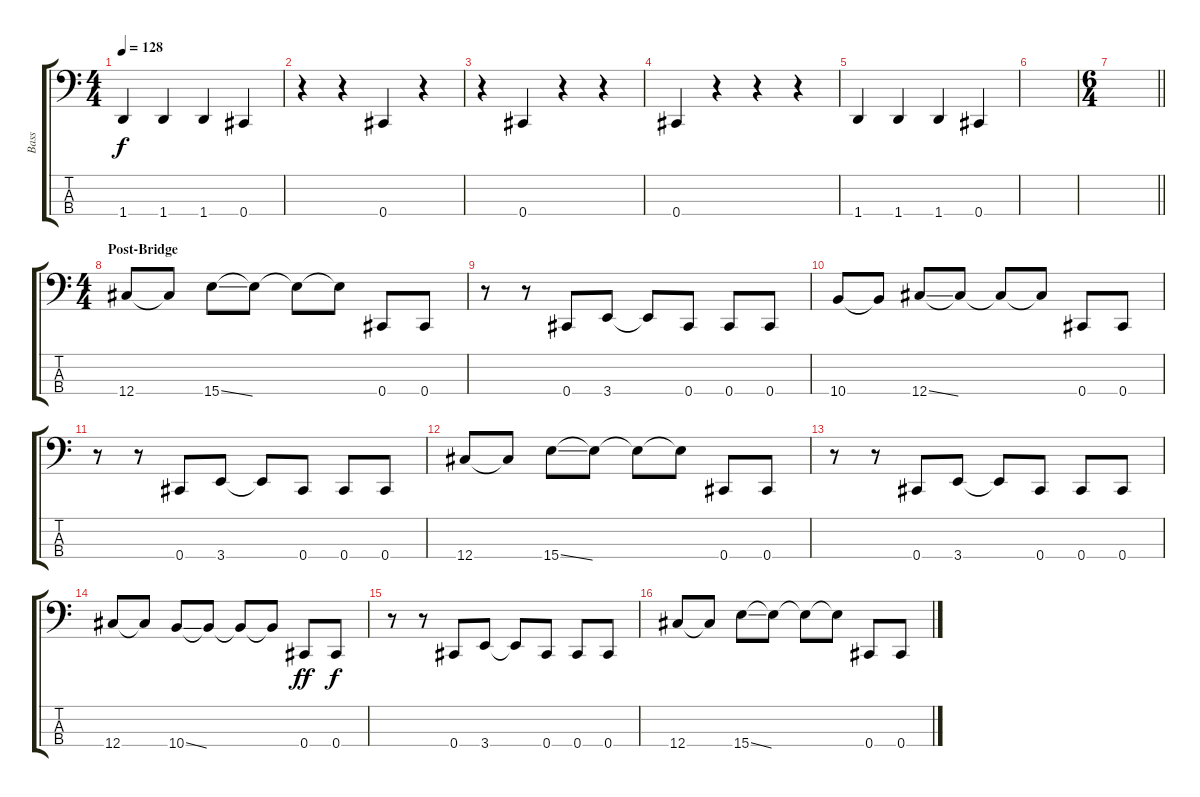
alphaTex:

\track ("Bass" "Bass") {instrument acousticbass}
\staff {score tabs}
\tuning (E2 B1 Gb1 Db1) {hide}
\ts (4 4)
\tempo 128
\clef f4
\ks c
1.4.4{dy f} 1.4.4 1.4.4 0.4.4 |
r.4 r.4 0.4.4 r.4 |
r.4 0.4.4 r.4 r.4 |
0.4.4 r.4 r.4 r.4 |
1.4.4 1.4.4 1.4.4 0.4.4 |
|
\ts (6 4)
\barLineRight lightlight
|
\ts (4 4)
\section ("" "Post-Bridge")
12.4.8 12.4{t}.8 15.4{ss}.8 15.4{t}.8 15.4{t}.8 15.4{t}.8 0.4.8 0.4.8 |
r.8 r.8 0.4.8 3.4.8 3.4{t}.8 0.4.8 0.4.8 0.4.8 |
10.4.8 10.4{t}.8 12.4{ss}.8 12.4{t}.8 12.4{t}.8 12.4{t}.8 0.4.8 0.4.8 |
r.8 r.8 0.4.8 3.4.8 3.4{t}.8 0.4.8 0.4.8 0.4.8 |
12.4.8 12.4{t}.8 15.4{ss}.8 15.4{t}.8 15.4{t}.8 15.4{t}.8 0.4.8 0.4.8 |
r.8 r.8 0.4.8 3.4.8 3.4{t}.8 0.4.8 0.4.8 0.4.8 |
12.4.8 12.4{t}.8 10.4{ss}.8 10.4{t}.8 10.4{t}.8 10.4{t}.8 0.4.8{dy ff} 0.4.8{dy f} |
r.8 r.8 0.4.8 3.4.8 3.4{t}.8 0.4.8 0.4.8 0.4.8 |
12.4.8 12.4{t}.8 15.4{ss}.8 15.4{t}.8 15.4{t}.8 15.4{t}.8 0.4.8 0.4.8
